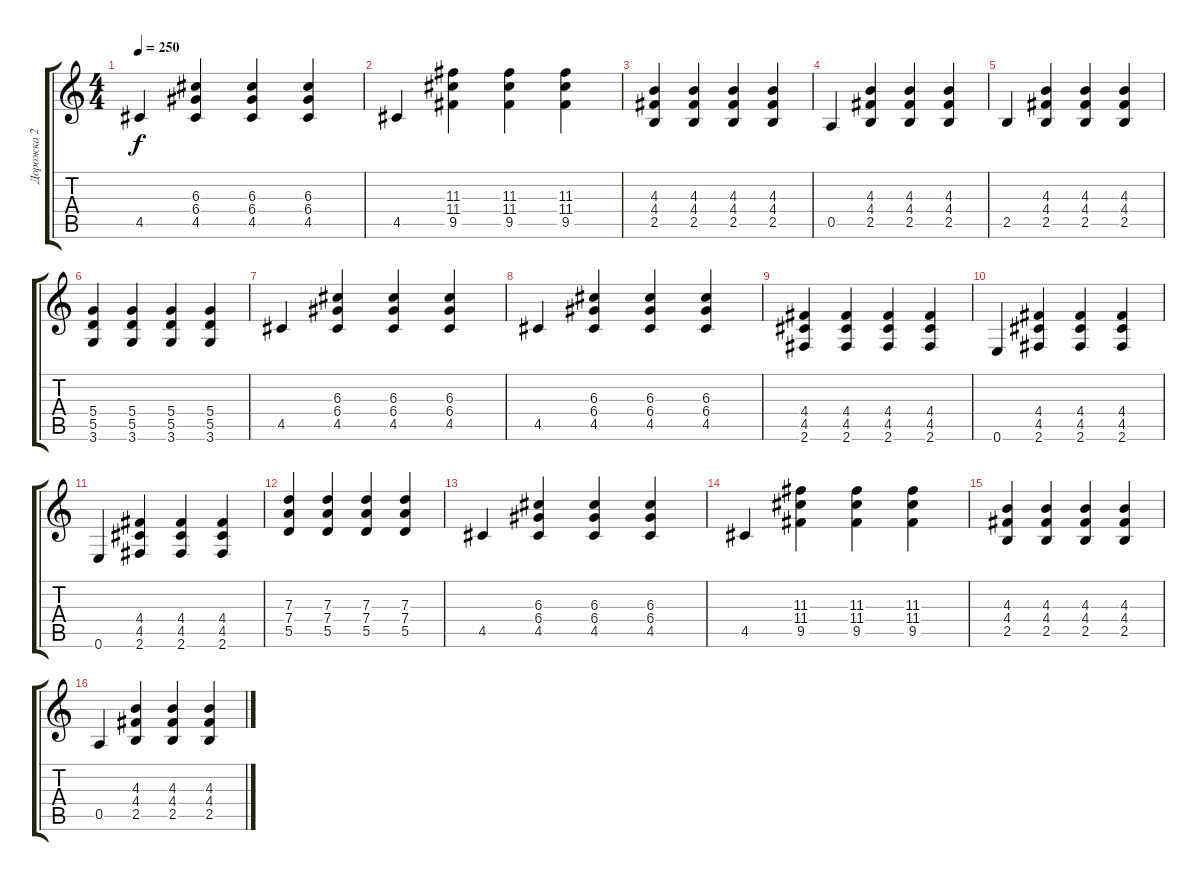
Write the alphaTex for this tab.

\track ("Дорожка 2" "Дорожка 2") {instrument overdrivenguitar}
\staff {score tabs}
\tuning (E4 B3 G3 D3 A2 E2) {hide}
\ts (4 4)
\tempo 250
\clef g2
\ks c
4.5.4{dy f} (6.3 6.4 4.5).4 (6.3 6.4 4.5).4 (6.3 6.4 4.5).4 |
4.5.4 (11.3 11.4 9.5).4 (11.3 11.4 9.5).4 (11.3 11.4 9.5).4 |
(4.3 4.4 2.5).4 (4.3 4.4 2.5).4 (4.3 4.4 2.5).4 (4.3 4.4 2.5).4 |
0.5.4 (4.3 4.4 2.5).4 (4.3 4.4 2.5).4 (4.3 4.4 2.5).4 |
2.5.4 (4.3 4.4 2.5).4 (4.3 4.4 2.5).4 (4.3 4.4 2.5).4 |
(5.4 5.5 3.6).4 (5.4 5.5 3.6).4 (5.4 5.5 3.6).4 (5.4 5.5 3.6).4 |
4.5.4 (6.3 6.4 4.5).4 (6.3 6.4 4.5).4 (6.3 6.4 4.5).4 |
4.5.4 (6.3 6.4 4.5).4 (6.3 6.4 4.5).4 (6.3 6.4 4.5).4 |
(4.4 4.5 2.6).4 (4.4 4.5 2.6).4 (4.4 4.5 2.6).4 (4.4 4.5 2.6).4 |
0.6.4 (4.4 4.5 2.6).4 (4.4 4.5 2.6).4 (4.4 4.5 2.6).4 |
0.6.4 (4.4 4.5 2.6).4 (4.4 4.5 2.6).4 (4.4 4.5 2.6).4 |
(7.3 7.4 5.5).4 (7.3 7.4 5.5).4 (7.3 7.4 5.5).4 (7.3 7.4 5.5).4 |
4.5.4 (6.3 6.4 4.5).4 (6.3 6.4 4.5).4 (6.3 6.4 4.5).4 |
4.5.4 (11.3 11.4 9.5).4 (11.3 11.4 9.5).4 (11.3 11.4 9.5).4 |
(4.3 4.4 2.5).4 (4.3 4.4 2.5).4 (4.3 4.4 2.5).4 (4.3 4.4 2.5).4 |
0.5.4 (4.3 4.4 2.5).4 (4.3 4.4 2.5).4 (4.3 4.4 2.5).4
